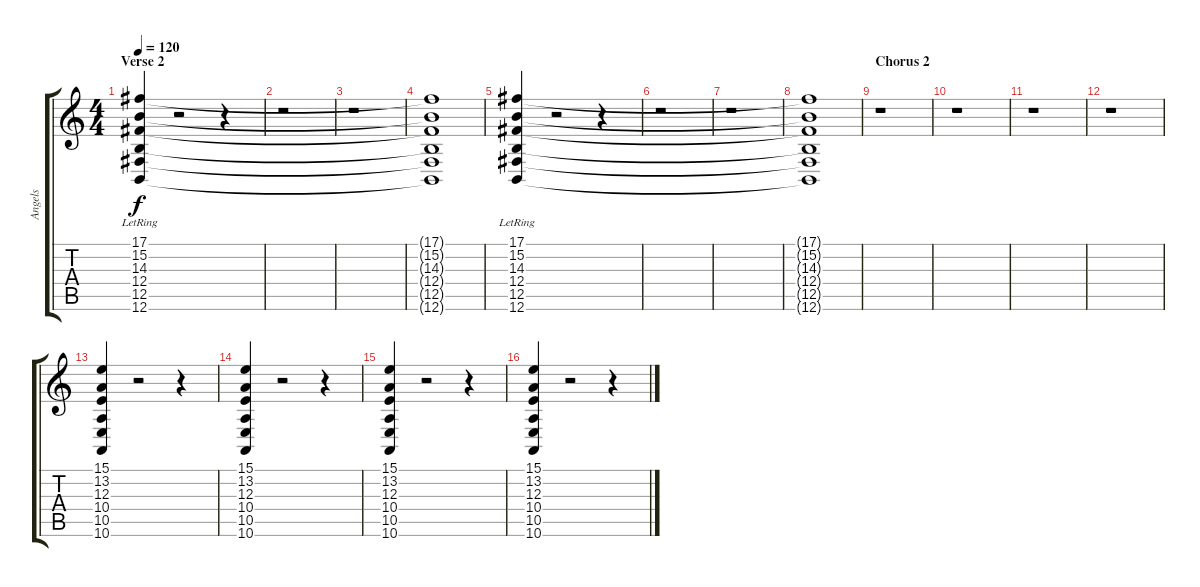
\track ("Angels" "Angels") {instrument pad4choir}
\staff {score tabs}
\tuning (Db4 Ab3 E3 B2 Gb2 B1) {hide}
\ts (4 4)
\section ("" "Verse 2")
\tempo 120
\clef g2
\ks c
(17.1{lr} 15.2{lr} 14.3{lr} 12.4{lr} 12.5{lr} 12.6{lr}).4{dy f} r.2 r.4 |
r.1 |
r.1 |
(17.1{t} 15.2{t} 14.3{t} 12.4{t} 12.5{t} 12.6{t}).1 |
(17.1{lr} 15.2{lr} 14.3{lr} 12.4{lr} 12.5{lr} 12.6{lr}).4 r.2 r.4 |
r.1 |
r.1 |
(17.1{t} 15.2{t} 14.3{t} 12.4{t} 12.5{t} 12.6{t}).1 |
\section ("" "Chorus 2")
r.1 |
r.1 |
r.1 |
r.1 |
(15.1 13.2 12.3 10.4 10.5 10.6).4 r.2 r.4 |
(15.1 13.2 12.3 10.4 10.5 10.6).4 r.2 r.4 |
(15.1 13.2 12.3 10.4 10.5 10.6).4 r.2 r.4 |
(15.1 13.2 12.3 10.4 10.5 10.6).4 r.2 r.4
